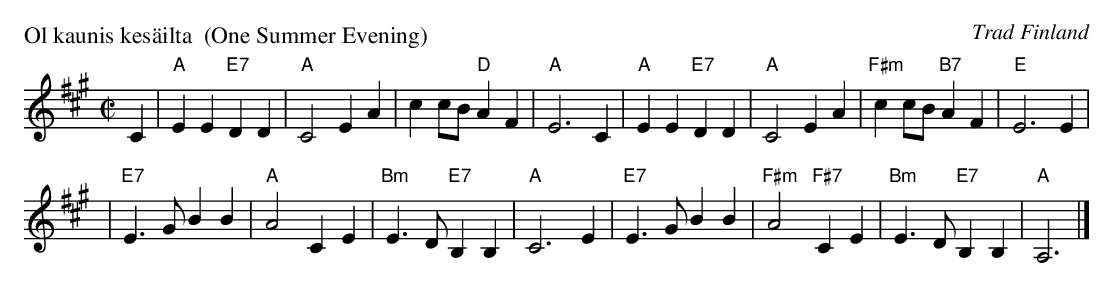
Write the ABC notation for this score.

X:1
P: Ol kaunis kes\"ailta  (One Summer Evening)
O: Trad Finland
M: C|
L: 1/4
K: A
C \
| "A"EE "E7"DD | "A"C2 EA | cc/B/ "D"AF | "A"E3 C \
| "A"EE "E7"DD | "A"C2 EA | "F#m"cc/B/ "B7"AF | "E"E3 E |
| "E7"E>G BB | "A"A2 CE | "Bm"E>D "E7"B,B, | "A"C3 E \
| "E7"E>G BB | "F#m"A2 "F#7"CE | "Bm"E>D "E7"B,B, | "A"A,3 |]
